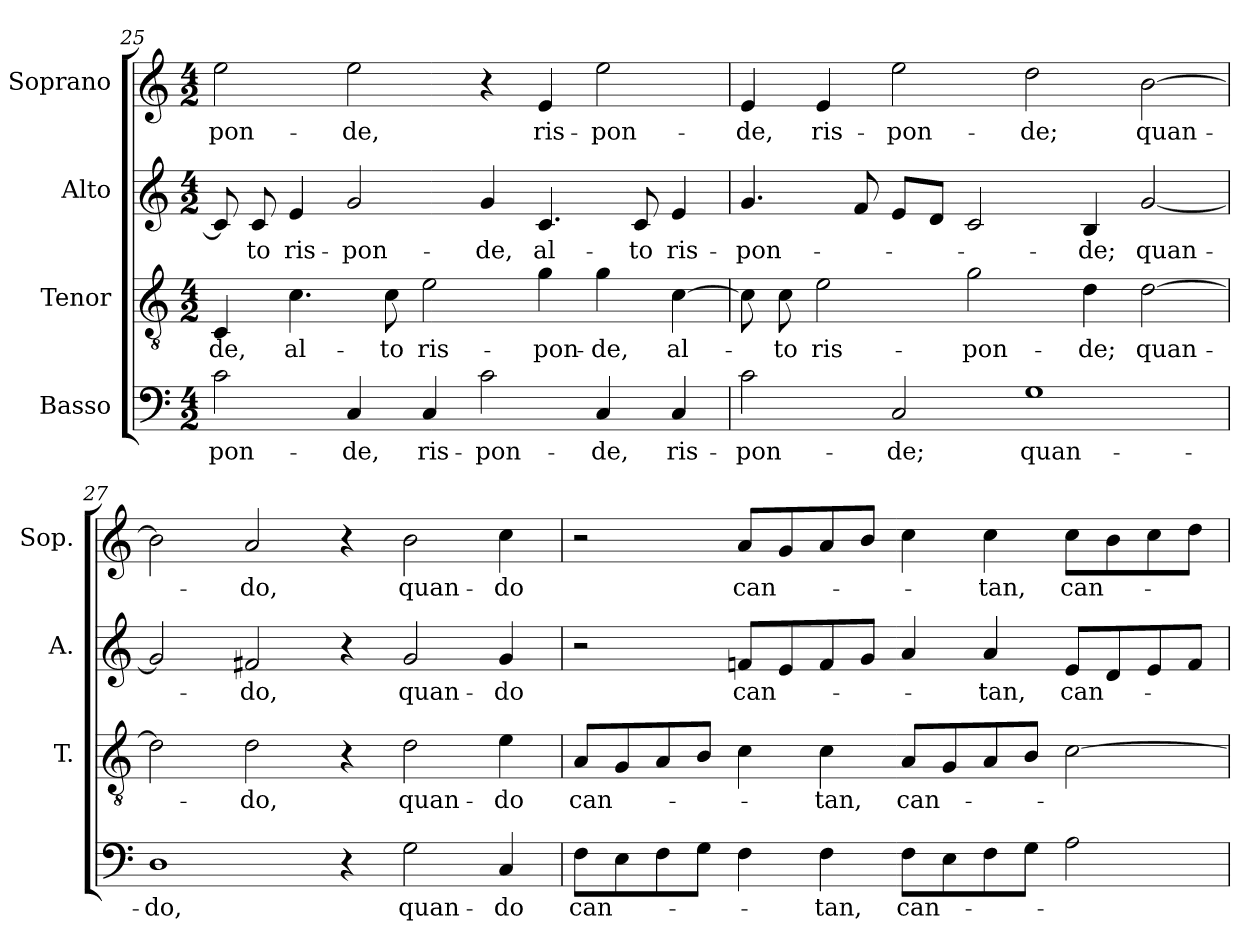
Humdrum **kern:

**kern	**text	**kern	**text	**kern	**text	**kern	**text
*part4	*part4	*part3	*part3	*part2	*part2	*part1	*part1
*staff4	*staff4	*staff3	*staff3	*staff2	*staff2	*staff1	*staff1
*I"Basso	*	*I"Tenor	*	*I"Alto	*	*I"Soprano	*
*	*	*I'T.	*	*I'A.	*	*I'Sop.	*
!!LO:LB:g=z
*clefF4	*	*clefGv2	*	*clefG2	*	*clefG2	*
*	*	*ITrd7c12	*	*	*	*	*
*k[]	*	*k[]	*	*k[]	*	*k[]	*
*C:	*	*C:	*	*C:	*	*C:	*
*M4/2	*	*M4/2	*	*M4/2	*	*M4/2	*
=25	=25	=25	=25	=25	=25	=25	=25
!	!LO:LY:b:color=#000000	!	!	!	!	!	!
!	!	!	!LO:LY:b:color=#000000	!	!	!	!
!	!	!	!	!	!	!	!LO:LY:b:color=#000000
2ci\	-pon-	4CCi/	-de,	8ci/]	.	2eei\	-pon-
!	!	!	!	!	!LO:LY:b:color=#000000	!	!
.	.	.	.	8ci/	-to	.	.
!	!	!	!LO:LY:b:color=#000000	!	!	!	!
!	!	!	!	!	!LO:LY:b:color=#000000	!	!
.	.	4.Ci\	al-	4ei/	ris-	.	.
!	!LO:LY:b:color=#000000	!	!	!	!	!	!
!	!	!	!	!	!LO:LY:b:color=#000000	!	!
!	!	!	!	!	!	!	!LO:LY:b:color=#000000
4Ci/	-de,	.	.	2gi/	-pon-	2eei\	-de,
!	!	!	!LO:LY:b:color=#000000	!	!	!	!
.	.	8Ci\	-to	.	.	.	.
!	!LO:LY:b:color=#000000	!	!	!	!	!	!
!	!	!	!LO:LY:b:color=#000000	!	!	!	!
4Ci/	ris-	2Ei\	ris-	.	.	.	.
!	!LO:LY:b:color=#000000	!	!	!	!	!	!
!	!	!	!	!	!LO:LY:b:color=#000000	!	!
2ci\	-pon-	.	.	4gi/	-de,	4r	.
!	!	!	!LO:LY:b:color=#000000	!	!	!	!
!	!	!	!	!	!LO:LY:b:color=#000000	!	!
!	!	!	!	!	!	!	!LO:LY:b:color=#000000
.	.	4Gi\	-pon-	4.ci/	al-	4ei/	ris-
!	!LO:LY:b:color=#000000	!	!	!	!	!	!
!	!	!	!LO:LY:b:color=#000000	!	!	!	!
!	!	!	!	!	!	!	!LO:LY:b:color=#000000
4Ci/	-de,	4Gi\	-de,	.	.	2eei\	-pon-
!	!	!	!	!	!LO:LY:b:color=#000000	!	!
.	.	.	.	8ci/	-to	.	.
!	!LO:LY:b:color=#000000	!	!	!	!	!	!
!	!	!	!LO:LY:b:color=#000000	!	!	!	!
!	!	!	!	!	!LO:LY:b:color=#000000	!	!
4Ci/	ris-	[>4Ci\	al-	4ei/	ris-	.	.
=26	=26	=26	=26	=26	=26	=26	=26
!	!LO:LY:b:color=#000000	!	!	!	!	!	!
!	!	!	!	!	!LO:LY:b:color=#000000	!	!
!	!	!	!	!	!	!	!LO:LY:b:color=#000000
2ci\	-pon-	8Ci\]	.	4.gi/	-pon-	4ei/	-de,
!	!	!	!LO:LY:b:color=#000000	!	!	!	!
.	.	8Ci\	-to	.	.	.	.
!	!	!	!LO:LY:b:color=#000000	!	!	!	!
!	!	!	!	!	!	!	!LO:LY:b:color=#000000
.	.	2Ei\	ris-	.	.	4ei/	ris-
.	.	.	.	8fi/	.	.	.
!	!LO:LY:b:color=#000000	!	!	!	!	!	!
!	!	!	!	!	!	!	!LO:LY:b:color=#000000
2Ci/	-de;	.	.	8ei/L	.	2eei\	-pon-
.	.	.	.	8di/J	.	.	.
!	!	!	!LO:LY:b:color=#000000	!	!	!	!
.	.	2Gi\	-pon-	2ci/	.	.	.
!	!LO:LY:b:color=#000000	!	!	!	!	!	!
!	!	!	!	!	!	!	!LO:LY:b:color=#000000
1Gi	quan-	.	.	.	.	2ddi\	-de;
!	!	!	!LO:LY:b:color=#000000	!	!	!	!
!	!	!	!	!	!LO:LY:b:color=#000000	!	!
.	.	4Di\	-de;	4Bi/	-de;	.	.
!	!	!	!LO:LY:b:color=#000000	!	!	!	!
!	!	!	!	!	!LO:LY:b:color=#000000	!	!
!	!	!	!	!	!	!	!LO:LY:b:color=#000000
.	.	[>2Di\	quan-	[<2gi/	quan-	[>2bi\	quan-
=27	=27	=27	=27	=27	=27	=27	=27
!	!LO:LY:b:color=#000000	!	!	!	!	!	!
1Di	-do,	2Di\]	.	2gi/]	.	2bi\]	.
!	!	!	!LO:LY:b:color=#000000	!	!	!	!
!	!	!	!	!	!LO:LY:b:color=#000000	!	!
!	!	!	!	!	!	!	!LO:LY:b:color=#000000
.	.	2Di\	-do,	2f#Xi/	-do,	2ai/	-do,
4r	.	4r	.	4r	.	4r	.
!	!LO:LY:b:color=#000000	!	!	!	!	!	!
!	!	!	!LO:LY:b:color=#000000	!	!	!	!
!	!	!	!	!	!LO:LY:b:color=#000000	!	!
!	!	!	!	!	!	!	!LO:LY:b:color=#000000
2Gi\	quan-	2Di\	quan-	2gi/	quan-	2bi\	quan-
!	!LO:LY:b:color=#000000	!	!	!	!	!	!
!	!	!	!LO:LY:b:color=#000000	!	!	!	!
!	!	!	!	!	!LO:LY:b:color=#000000	!	!
!	!	!	!	!	!	!	!LO:LY:b:color=#000000
4Ci/	-do	4Ei\	-do	4gi/	-do	4cci\	-do
!!LO:LB:g=z
=28	=28	=28	=28	=28	=28	=28	=28
!	!LO:LY:b:color=#000000	!	!	!	!	!	!
!	!	!	!LO:LY:b:color=#000000	!	!	!	!
8Fi\L	can-	8AAi/L	can-	2r	.	2r	.
8Ei\	.	8GGi/	.	.	.	.	.
8Fi\	.	8AAi/	.	.	.	.	.
8Gi\J	.	8BBi/J	.	.	.	.	.
!	!	!	!	!	!LO:LY:b:color=#000000	!	!
!	!	!	!	!	!	!	!LO:LY:b:color=#000000
4Fi\	.	4Ci\	.	8fni/L	can-	8ai/L	can-
.	.	.	.	8ei/	.	8gi/	.
!	!LO:LY:b:color=#000000	!	!	!	!	!	!
!	!	!	!LO:LY:b:color=#000000	!	!	!	!
4Fi\	-tan,	4Ci\	-tan,	8fi/	.	8ai/	.
.	.	.	.	8gi/J	.	8bi/J	.
!	!LO:LY:b:color=#000000	!	!	!	!	!	!
!	!	!	!LO:LY:b:color=#000000	!	!	!	!
8Fi\L	can-	8AAi/L	can-	4ai/	.	4cci\	.
8Ei\	.	8GGi/	.	.	.	.	.
!	!	!	!	!	!LO:LY:b:color=#000000	!	!
!	!	!	!	!	!	!	!LO:LY:b:color=#000000
8Fi\	.	8AAi/	.	4ai/	-tan,	4cci\	-tan,
8Gi\J	.	8BBi/J	.	.	.	.	.
!	!	!	!	!	!LO:LY:b:color=#000000	!	!
!	!	!	!	!	!	!	!LO:LY:b:color=#000000
2Ai\	.	[>2Ci\	.	8ei/L	can-	8cci\L	can-
.	.	.	.	8di/	.	8bi\	.
.	.	.	.	8ei/	.	8cci\	.
.	.	.	.	8fi/J	.	8ddi\J	.
=	=	=	=	=	=	=	=
*-	*-	*-	*-	*-	*-	*-	*-
